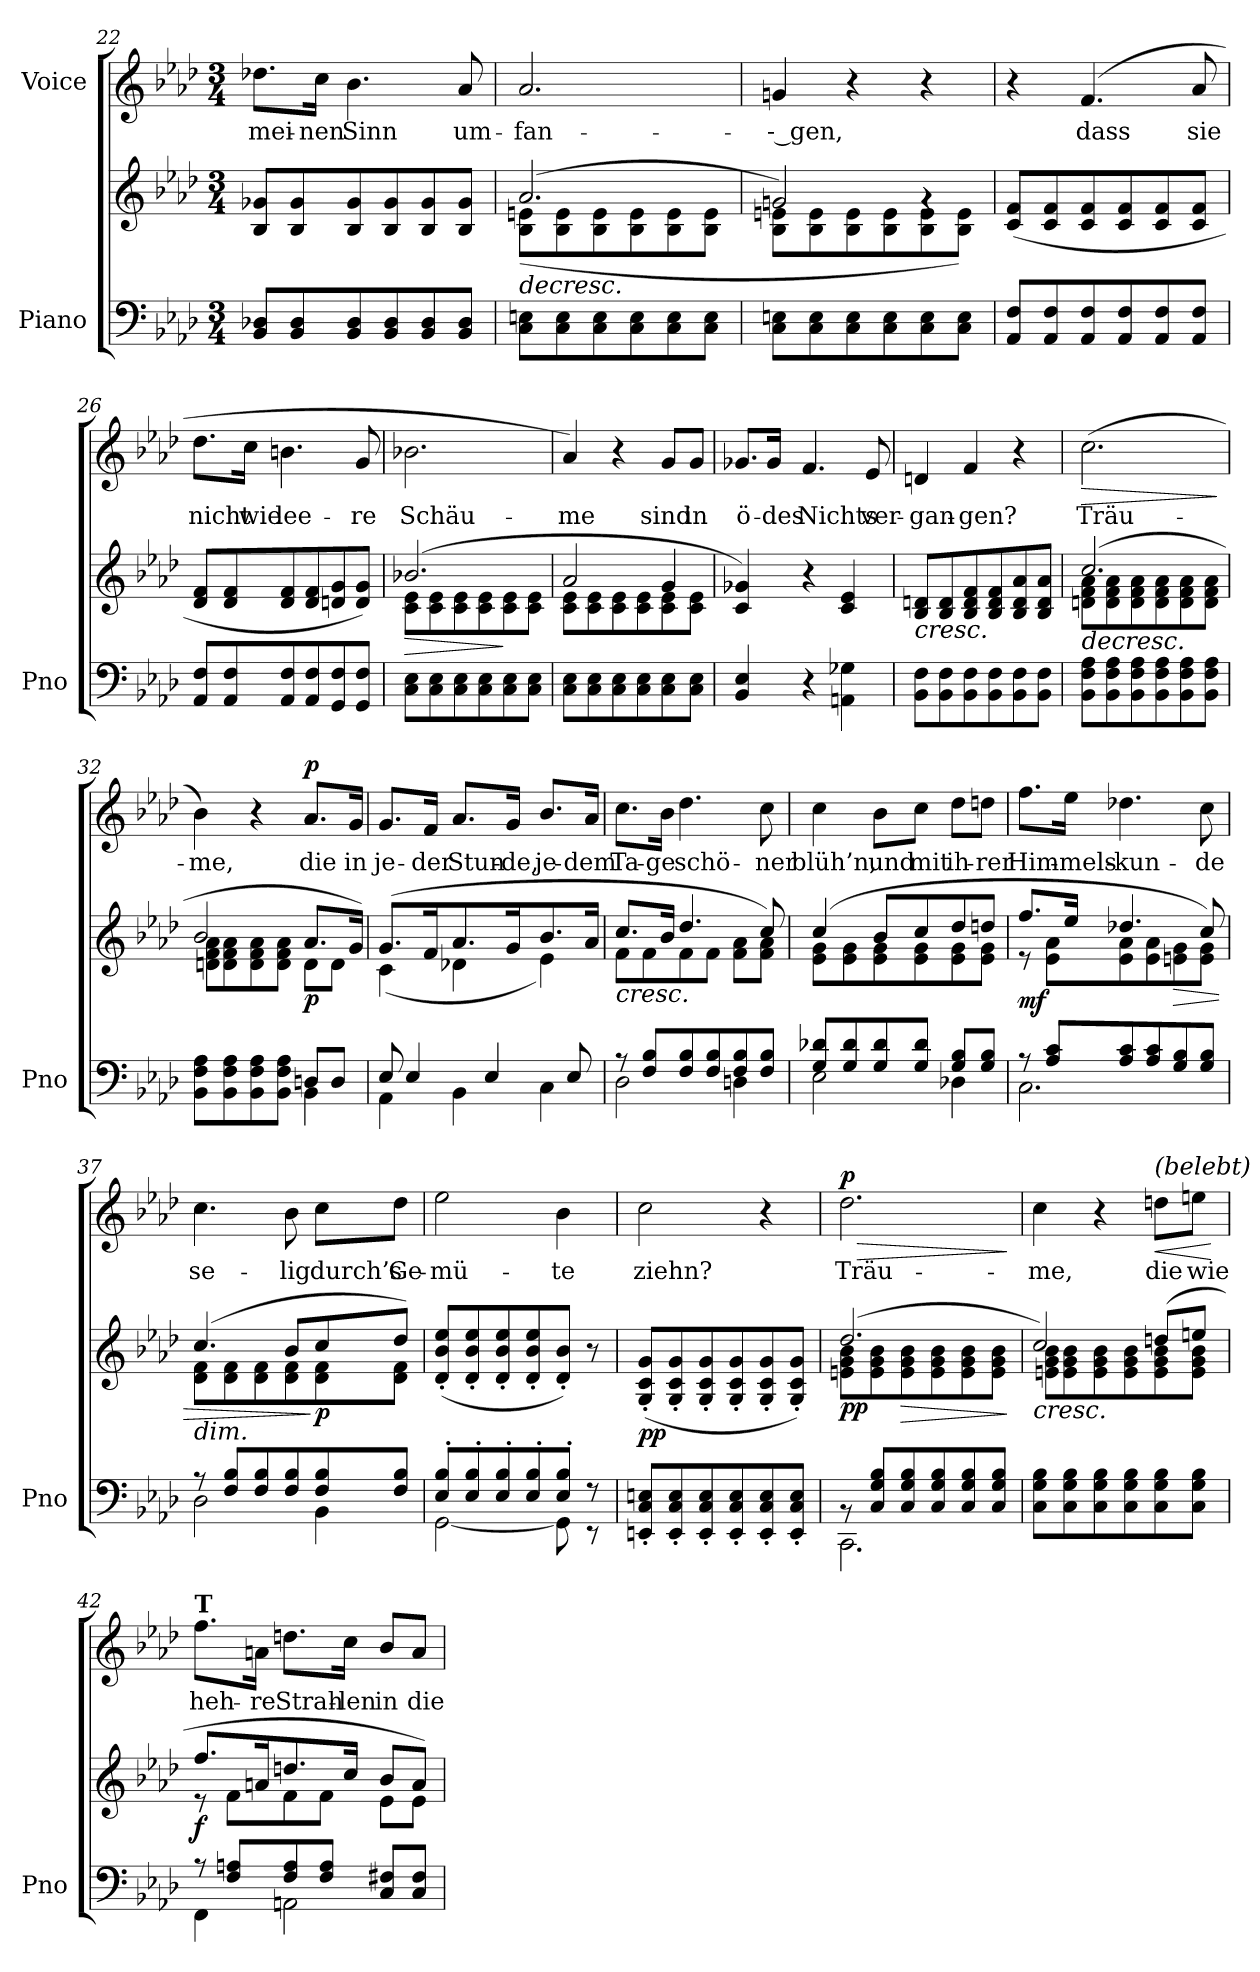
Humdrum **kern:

**kern	**kern	**dynam	**kern	**text	**dynam
*part2	*part2	*part2	*part1	*part1	*part1
*staff3	*staff2	*staff2/3	*staff1	*staff1	*staff1
*I"Piano	*	*	*I"Voice	*	*
*I'Pno	*	*	*	*	*
*clefF4	*clefG2	*	*clefG2	*	*
*k[b-e-a-d-]	*k[b-e-a-d-]	*	*k[b-e-a-d-]	*	*
*M3/4	*M3/4	*	*M3/4	*	*
=22	=22	=22	=22	=22	=22
!	!	!	!	!LO:LY:b	!
8BB-/ 8D-X/L	8B-/ 8g-X/L	.	8.dd-X\L	mei-	.
8BB-/ 8D-/	8B-/ 8g-/	.	.	.	.
!	!	!	!	!LO:LY:b	!
.	.	.	16cc\Jk	-nen	.
!	!	!	!	!LO:LY:b	!
8BB-/ 8D-/	8B-/ 8g-/	.	4.b-\	Sinn	.
8BB-/ 8D-/	8B-/ 8g-/	.	.	.	.
8BB-/ 8D-/	8B-/ 8g-/	.	.	.	.
!	!	!	!	!LO:LY:b	!
8BB-/ 8D-/J	8B-/ 8g-/J	.	8a-/	um-	.
=23	=23	=23	=23	=23	=23
!	!	!LO:HP:b	!	!LO:LY:b	!
*	*^	*	*	*	*
8C\ 8En\L	(>2.a-/	(<8B-\ 8en\L	>	2.a-/	-fan-	.
8C\ 8E\	.	8B-\ 8e\	.	.	.	.
8C\ 8E\	.	8B-\ 8e\	.	.	.	.
8C\ 8E\	.	8B-\ 8e\	.	.	.	.
8C\ 8E\	.	8B-\ 8e\	.	.	.	.
8C\ 8E\J	.	8B-\ 8e\J	.	.	.	.
!!LO:LB:g=z
=24	=24	=24	=24	=24	=24	=24
!	!	!	!	!	!LO:LY:b	!
8C\ 8En\L	2gn/)	8B-\ 8en\L	.	4gn/	-- gen,	.
8C\ 8E\	.	8B-\ 8e\	.	.	.	.
8C\ 8E\	.	8B-\ 8e\	.	4r	.	.
8C\ 8E\	.	8B-\ 8e\	.	.	.	.
8C\ 8E\	4rg	8B-\ 8e\	.	4r	.	.
8C\ 8E\J	.	8B-\ 8e\J)	.	.	.	.
*	*v	*v	*	*	*	*
=25	=25	=25	=25	=25	=25
8AA-/ 8F/L	(<8c/ 8f/L	.	4r	.	.
8AA-/ 8F/	8c/ 8f/	.	.	.	.
!	!	!	!	!LO:LY:b	!
8AA-/ 8F/	8c/ 8f/	.	(>4.f/	dass	.
8AA-/ 8F/	8c/ 8f/	.	.	.	.
8AA-/ 8F/	8c/ 8f/	.	.	.	.
!	!	!	!	!LO:LY:b	!
8AA-/ 8F/J	8c/ 8f/J	.	8a-/	sie	.
=26	=26	=26	=26	=26	=26
!	!	!	!	!LO:LY:b	!
8AA-/ 8F/L	8d-/ 8f/L	.	8.dd-\L	nicht	.
8AA-/ 8F/	8d-/ 8f/	.	.	.	.
!	!	!	!	!LO:LY:b	!
.	.	.	16cc\Jk	wie	.
!	!	!	!	!LO:LY:b	!
8AA-/ 8F/	8d-/ 8f/	.	4.bn\	lee-	.
8AA-/ 8F/	8d-/ 8f/	.	.	.	.
8GG/ 8F/	8dn/ 8g/	.	.	.	.
!	!	!	!	!LO:LY:b	!
8GG/ 8F/J	8d/ 8g/J)	.	8g/	-re	.
=27	=27	=27	=27	=27	=27
!	!	!LO:HP:b	!	!LO:LY:b	!
*	*^	*	*	*	*
8C\ 8E-\L	(>2.b-X/	8c\ 8e-\L	>	2.b-X\	Schäu-	.
8C\ 8E-\	.	8c\ 8e-\	.	.	.	.
8C\ 8E-\	.	8c\ 8e-\	.	.	.	.
8C\ 8E-\	.	8c\ 8e-\	.	.	.	.
8C\ 8E-\	.	8c\ 8e-\	]	.	.	.
8C\ 8E-\J	.	8c\ 8e-\J	.	.	.	.
=28	=28	=28	=28	=28	=28	=28
!	!	!	!	!	!LO:LY:b	!
8C\ 8E-\L	2a-/	8c\ 8e-\L	.	4a-/)	-me	.
8C\ 8E-\	.	8c\ 8e-\	.	.	.	.
8C\ 8E-\	.	8c\ 8e-\	.	4r	.	.
8C\ 8E-\	.	8c\ 8e-\	.	.	.	.
!	!	!	!	!	!LO:LY:b	!
8C\ 8E-\	4g/	8c\ 8e-\	.	8g/L	sind	.
!	!	!	!	!	!LO:LY:b	!
8C\ 8E-\J	.	8c\ 8e-\J	.	8g/J	in	.
!!LO:LB:g=z
=29	=29	=29	=29	=29	=29	=29
!	!	!	!	!	!LO:LY:b	!
*	*v	*v	*	*	*	*
4BB-/ 4E-/	4c/ 4g-X/)	.	8.g-X/L	ö-	.
!	!	!	!	!LO:LY:b	!
.	.	.	16g-/Jk	-des	.
!	!	!	!	!LO:LY:b	!
4r	4r	.	4.f/	Nichts	.
4AAn\ 4G-X\	4c/ 4e-/	.	.	.	.
!	!	!	!	!LO:LY:b	!
.	.	.	8e-/	ver-	.
=30	=30	=30	=30	=30	=30
!	!	!LO:HP:b	!	!LO:LY:b	!
8BB-\ 8F\L	8B-/ 8dn/L	<	4dn/	-gan-	.
8BB-\ 8F\	8B-/ 8d/	.	.	.	.
!	!	!	!	!LO:LY:b	!
8BB-\ 8F\	8B-/ 8d/ 8f/	.	4f/	-gen?	.
8BB-\ 8F\	8B-/ 8d/ 8f/	.	.	.	.
8BB-\ 8F\	8B-/ 8d/ 8a-/	.	4r	.	.
8BB-\ 8F\J	8B-/ 8d/ 8a-/J	.	.	.	.
.	.	]	.	.	.
=31	=31	=31	=31	=31	=31
!	!	!LO:HP:b	!	!LO:LY:b	!LO:HP:b
*	*^	*	*	*	*
8BB-\ 8F\ 8A-\L	(>2.cc/	8dn\ 8f\ 8a-\L	>	(>2.cc\	Träu-	>
8BB-\ 8F\ 8A-\	.	8d\ 8f\ 8a-\	.	.	.	.
8BB-\ 8F\ 8A-\	.	8d\ 8f\ 8a-\	.	.	.	.
8BB-\ 8F\ 8A-\	.	8d\ 8f\ 8a-\	.	.	.	.
8BB-\ 8F\ 8A-\	.	8d\ 8f\ 8a-\	.	.	.	.
8BB-\ 8F\ 8A-\J	.	8d\ 8f\ 8a-\J	.	.	.	.
*	*v	*v	*	*	*	*
.	.	[	.	.	]
=32	=32	=32	=32	=32	=32
*^	*^	*	*	*	*
!	!	!	!	!	!	!LO:LY:b	!
8BB-\ 8F\ 8A-\L	2ryy	2b-/	8dn\ 8f\ 8a-\L	.	4b-\)	-me,	.
8BB-\ 8F\ 8A-\	.	.	8d\ 8f\ 8a-\	.	.	.	.
8BB-\ 8F\ 8A-\	.	.	8d\ 8f\ 8a-\	.	4r	.	.
8BB-\ 8F\ 8A-\J	.	.	8d\ 8f\ 8a-\J	.	.	.	.
!	!	!	!	!LO:DY:b	!	!LO:LY:b	!LO:DY:a
8Dn/L	4BB-\	8.a-/L	8d\L	p	8.a-/L	die	p
8D/J	.	.	8d\J	.	.	.	.
!	!	!	!	!	!	!LO:LY:b	!
.	.	16g/Jk)	.	.	16g/Jk	in	.
=33	=33	=33	=33	=33	=33	=33	=33
!	!	!	!	!	!	!LO:LY:b	!
8E-/	4AA-\	(>8.g/L	(<4c\	.	8.g/L	je-	.
4E-/	.	.	.	.	.	.	.
!	!	!	!	!	!	!LO:LY:b	!
.	.	16f/K	.	.	16f/Jk	-der	.
!	!	!	!	!	!	!LO:LY:b	!
.	4BB-\	8.a-/	4d-X\	.	8.a-/L	Stun-	.
4E-/	.	.	.	.	.	.	.
!	!	!	!	!	!	!LO:LY:b	!
.	.	16g/K	.	.	16g/Jk	-de,	.
!	!	!	!	!	!	!LO:LY:b	!
.	4C\	8.b-/	4e-\)	.	8.b-/L	je-	.
8E-/	.	.	.	.	.	.	.
!	!	!	!	!	!	!LO:LY:b	!
.	.	16a-/Jk	.	.	16a-/Jk	-dem	.
!!LO:LB:g=z
=34	=34	=34	=34	=34	=34	=34	=34
!	!	!LO:TX:b:i:t=cresc.	!	!	!	!	!
!	!	!	!	!	!	!LO:LY:b	!
8r	2D-\	8.cc/L	8f\L	.	8.cc\L	Ta-	.
8F/ 8B-/L	.	.	8f\	.	.	.	.
!	!	!	!	!	!	!LO:LY:b	!
.	.	16b-/Jk	.	.	16b-\Jk	-ge	.
!	!	!	!	!	!	!LO:LY:b	!
8F/ 8B-/	.	4.dd-/	8f\	.	4.dd-\	schö-	.
8F/ 8B-/	.	.	8f\J	.	.	.	.
8F/ 8B-/	4Dn\	.	8f\ 8a-\L	.	.	.	.
!	!	!	!	!	!	!LO:LY:b	!
8F/ 8B-/J	.	8cc/)	8f\ 8a-\J	.	8cc\	-ner	.
=35	=35	=35	=35	=35	=35	=35	=35
!	!	!	!	!	!	!LO:LY:b	!
8G/ 8d-X/L	2E-\	(>4cc/	8e-\ 8g\L	.	4cc\	blüh’n,	.
8G/ 8d-/	.	.	8e-\ 8g\	.	.	.	.
!	!	!	!	!	!	!LO:LY:b	!
8G/ 8d-/	.	8b-/L	8e-\ 8g\	.	8b-\L	und	.
!	!	!	!	!	!	!LO:LY:b	!
8G/ 8d-/J	.	8cc/	8e-\ 8g\	.	8cc\J	mit	.
!	!	!	!	!	!	!LO:LY:b	!
8G/ 8B-/L	4D-X\	8dd-/	8e-\ 8g\	.	8dd-\L	ih-	.
!	!	!	!	!	!	!LO:LY:b	!
8G/ 8B-/J	.	8ddn/J	8e-\ 8g\J	.	8ddn\J	-rer	.
=36	=36	=36	=36	=36	=36	=36	=36
!	!	!	!	!LO:DY:b	!	!LO:LY:b	!
8r	2.C\	8.ff/L	8r	mf	8.ff\L	Him-	.
8A-/ 8c/L	.	.	8e-\ 8a-\L	.	.	.	.
!	!	!	!	!	!	!LO:LY:b	!
.	.	16ee-/Jk	.	.	16ee-\Jk	-mels-	.
!	!	!	!	!	!	!LO:LY:b	!
8A-/ 8c/	.	4.dd-X/	8e-\ 8a-\	.	4.dd-X\	-kun-	.
8A-/ 8c/	.	.	8e-\ 8a-\	.	.	.	.
!	!	!	!	!LO:HP:b	!	!	!
8G/ 8B-/	.	.	8en\ 8g\	>	.	.	.
!	!	!	!	!	!	!LO:LY:b	!
8G/ 8B-/J	.	8cc/)	8e\ 8g\J	.	8cc\	-de	.
=37	=37	=37	=37	=37	=37	=37	=37
!LO:TX:a:i:t=dim.	!	!	!	!	!	!	!
!	!	!	!	!	!	!LO:LY:b	!
8r	2D-\	(>4.cc/	8d-\ 8f\L	.	4.cc\	se-	.
8F/ 8B-/L	.	.	8d-\ 8f\	.	.	.	.
8F/ 8B-/	.	.	8d-\ 8f\	.	.	.	.
!	!	!	!	!	!	!LO:LY:b	!
8F/ 8B-/	.	8b-/L	8d-\ 8f\	.	8b-\	-lig	.
!	!	!	!	!LO:DY:n=1:b	!	!LO:LY:b	!
8F/ 8B-/	4BB-\	8cc/	8d-\ 8f\	] p	8cc\L	durch’s	.
!	!	!	!	!	!	!LO:LY:b	!
8F/ 8B-/J	.	8dd-/J)	8d-\ 8f\J	.	8dd-\J	Ge-	.
=38	=38	=38	=38	=38	=38	=38	=38
!	!	!	!	!LO:DY:b	!	!LO:LY:b	!
!	!	!	!	!LO:DY:n=1:b	!	!	!
*	*	*v	*v	*	*	*	*
8E-/' 8B-/'L	[2GG\	(<8d-/' 8b-/' 8ee-/'L	other-dynamics p	2ee-\	mü-	.
8E-/' 8B-/'	.	8d-/' 8b-/' 8ee-/'	.	.	.	.
8E-/' 8B-/'	.	8d-/' 8b-/' 8ee-/'	.	.	.	.
8E-/' 8B-/'	.	8d-/' 8b-/' 8ee-/'	.	.	.	.
!	!	!	!	!	!LO:LY:b	!
8E-/' 8B-/'J	8GG\]	8d-/' 8b-/'J)	.	4b-\	-te	.
8r	8r	8r	.	.	.	.
!!LO:PB:g=z
=39	=39	=39	=39	=39	=39	=39
!	!	!	!LO:DY:b	!	!LO:LY:b	!
*v	*v	*	*	*	*	*
8EEn/' 8C/' 8En/'L	(<8G/' 8c/' 8g/'L	pp	2cc\	ziehn?	.
8EE/' 8C/' 8E/'	8G/' 8c/' 8g/'	.	.	.	.
8EE/' 8C/' 8E/'	8G/' 8c/' 8g/'	.	.	.	.
8EE/' 8C/' 8E/'	8G/' 8c/' 8g/'	.	.	.	.
8EE/' 8C/' 8E/'	8G/' 8c/' 8g/'	.	4r	.	.
8EE/' 8C/' 8E/'J	8G/' 8c/' 8g/'J)	.	.	.	.
=40	=40	=40	=40	=40	=40
*^	*^	*	*	*	*
!	!	!	!	!LO:DY:b	!	!LO:LY:b	!LO:HP:b
!	!	!	!	!	!	!	!LO:DY:n=1:a
8rBB	2.CC\	(>2.dd-/	8en\ 8g\ 8b-\L	pp	2.dd-\	Träu-	> p
8C/ 8G/ 8B-/L	.	.	8e\ 8g\ 8b-\	.	.	.	.
!	!	!	!	!LO:HP:b	!	!	!
8C/ 8G/ 8B-/	.	.	8e\ 8g\ 8b-\	>	.	.	.
8C/ 8G/ 8B-/	.	.	8e\ 8g\ 8b-\	.	.	.	.
8C/ 8G/ 8B-/	.	.	8e\ 8g\ 8b-\	.	.	.	.
8C/ 8G/ 8B-/J	.	.	8e\ 8g\ 8b-\J	.	.	.	.
*v	*v	*	*	*	*	*	*
*	*v	*v	*	*	*	*
.	.	]	.	.	]
=41	=41	=41	=41	=41	=41
!	!	!LO:HP:b	!	!LO:LY:b	!
*	*^	*	*	*	*
8C\ 8G\ 8B-\L	2cc/)	8en\ 8g\ 8b-\L	<	4cc\	-me,	.
8C\ 8G\ 8B-\	.	8e\ 8g\ 8b-\	.	.	.	.
8C\ 8G\ 8B-\	.	8e\ 8g\ 8b-\	.	4r	.	.
8C\ 8G\ 8B-\	.	8e\ 8g\ 8b-\	.	.	.	.
!	!	!	!	!LO:TX:a:i:t=(belebt)	!	!
!	!	!	!	!	!LO:LY:b	!LO:HP:b
8C\ 8G\ 8B-\	(>8ddn/L	8e\ 8g\ 8b-\	.	8ddn\L	die	<
!	!	!	!	!	!LO:LY:b	!
8C\ 8G\ 8B-\J	8een/J	8e\ 8g\ 8b-\J	]	8een\J	wie	.
*	*v	*v	*	*	*	*
.	.	.	.	.	[
=42	=42	=42	=42	=42	=42
*^	*^	*	*	*	*
!	!	!	!	!	!LO:TX:a:B:t=T	!	!
!	!	!	!	!LO:DY:b	!	!LO:LY:b	!
8r	4FF\	8.ff/L	8r	f	8.ff\L	heh-	.
8F/ 8An/L	.	.	8f\L	.	.	.	.
!	!	!	!	!	!	!LO:LY:b	!
.	.	16an/K	.	.	16an\Jk	-re	.
!	!	!	!	!	!	!LO:LY:b	!
8F/ 8A/	2AAn\	8.ddn/	8f\	.	8.ddn\L	Strah-	.
8F/ 8A/J	.	.	8f\J	.	.	.	.
!	!	!	!	!	!	!LO:LY:b	!
.	.	16cc/Jk	.	.	16cc\Jk	-len	.
!	!	!	!	!	!	!LO:LY:b	!
8C/ 8F#X/L	.	8b-/L	8e-\L	.	8b-/L	in	.
!	!	!	!	!	!	!LO:LY:b	!
8C/ 8F#/J	.	8a/J)	8e-\J	.	8a/J	die	.
*v	*v	*	*	*	*	*	*
*	*v	*v	*	*	*	*
.	.	[	.	.	.
=	=	=	=	=	=
*-	*-	*-	*-	*-	*-
